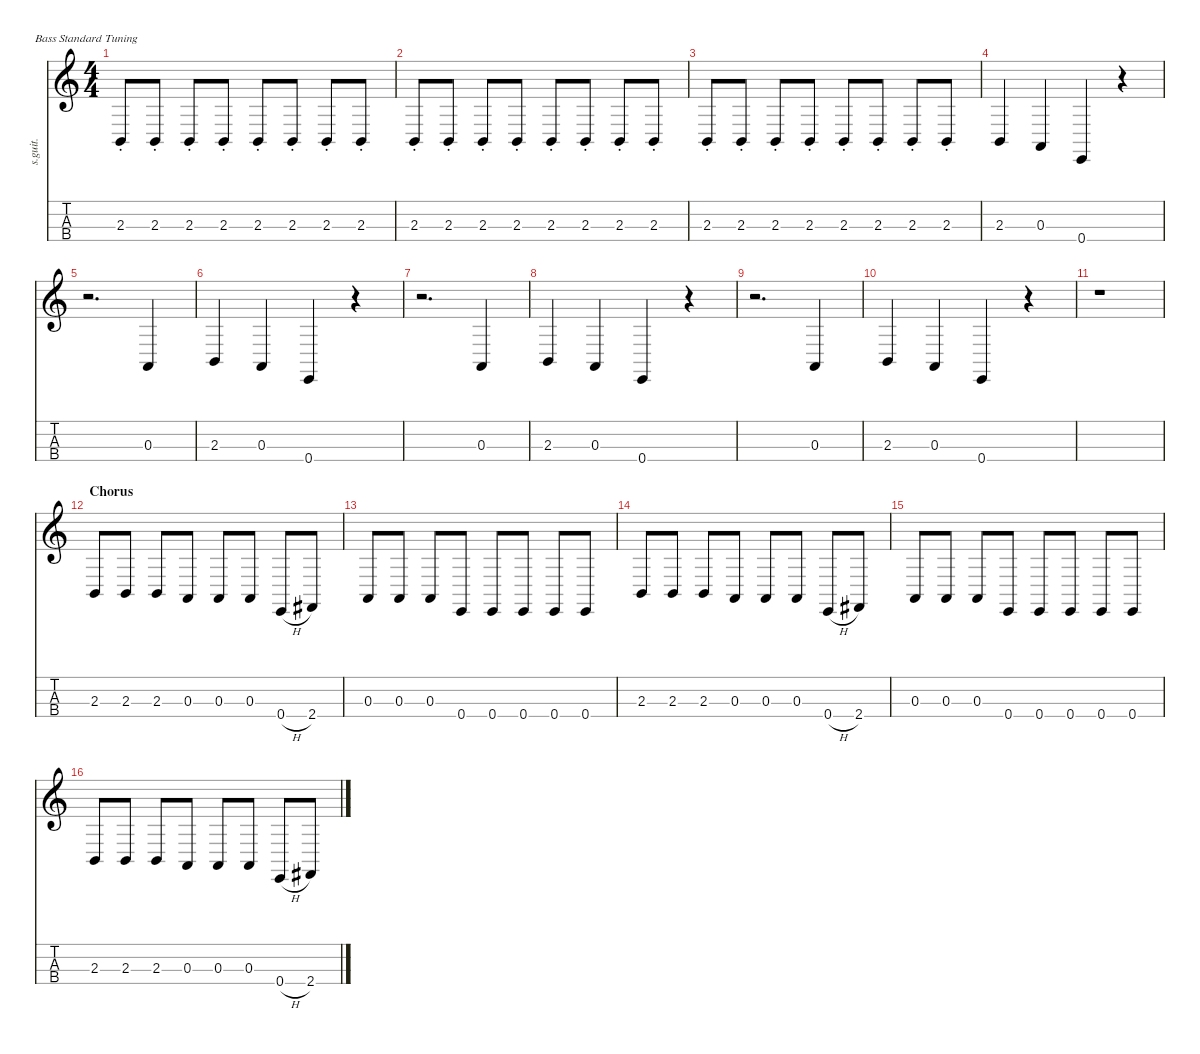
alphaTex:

\defaultSystemsLayout 4
\hideDynamics
\bracketExtendMode nobrackets
\track ("Cliff Williams" "s.guit.") {instrument electricbasspick}
\staff {score tabs}
\tuning (G2 D2 A1 E1)
\ts (4 4)
\tempo (134 hide)
\clef g2
\ks c
2.3{st}.8{lyrics (0 "") lyrics (1 "") lyrics (2 "") lyrics (3 "") lyrics (4 "") dy f} 2.3{st}.8{lyrics (0 "") lyrics (1 "") lyrics (2 "") lyrics (3 "") lyrics (4 "")} 2.3{st}.8{lyrics (0 "") lyrics (1 "") lyrics (2 "") lyrics (3 "") lyrics (4 "")} 2.3{st}.8{lyrics (0 "") lyrics (1 "") lyrics (2 "") lyrics (3 "") lyrics (4 "")} 2.3{st}.8{lyrics (0 "") lyrics (1 "") lyrics (2 "") lyrics (3 "") lyrics (4 "")} 2.3{st}.8{lyrics (0 "") lyrics (1 "") lyrics (2 "") lyrics (3 "") lyrics (4 "")} 2.3{st}.8{lyrics (0 "") lyrics (1 "") lyrics (2 "") lyrics (3 "") lyrics (4 "")} 2.3{st}.8{lyrics (0 "") lyrics (1 "") lyrics (2 "") lyrics (3 "") lyrics (4 "")} |
2.3{st}.8{lyrics (0 "") lyrics (1 "") lyrics (2 "") lyrics (3 "") lyrics (4 "")} 2.3{st}.8{lyrics (0 "") lyrics (1 "") lyrics (2 "") lyrics (3 "") lyrics (4 "")} 2.3{st}.8{lyrics (0 "") lyrics (1 "") lyrics (2 "") lyrics (3 "") lyrics (4 "")} 2.3{st}.8{lyrics (0 "") lyrics (1 "") lyrics (2 "") lyrics (3 "") lyrics (4 "")} 2.3{st}.8{lyrics (0 "") lyrics (1 "") lyrics (2 "") lyrics (3 "") lyrics (4 "")} 2.3{st}.8{lyrics (0 "") lyrics (1 "") lyrics (2 "") lyrics (3 "") lyrics (4 "")} 2.3{st}.8{lyrics (0 "") lyrics (1 "") lyrics (2 "") lyrics (3 "") lyrics (4 "")} 2.3{st}.8{lyrics (0 "") lyrics (1 "") lyrics (2 "") lyrics (3 "") lyrics (4 "")} |
2.3{st}.8{lyrics (0 "") lyrics (1 "") lyrics (2 "") lyrics (3 "") lyrics (4 "")} 2.3{st}.8{lyrics (0 "") lyrics (1 "") lyrics (2 "") lyrics (3 "") lyrics (4 "")} 2.3{st}.8{lyrics (0 "") lyrics (1 "") lyrics (2 "") lyrics (3 "") lyrics (4 "")} 2.3{st}.8{lyrics (0 "") lyrics (1 "") lyrics (2 "") lyrics (3 "") lyrics (4 "")} 2.3{st}.8{lyrics (0 "") lyrics (1 "") lyrics (2 "") lyrics (3 "") lyrics (4 "")} 2.3{st}.8{lyrics (0 "") lyrics (1 "") lyrics (2 "") lyrics (3 "") lyrics (4 "")} 2.3{st}.8{lyrics (0 "") lyrics (1 "") lyrics (2 "") lyrics (3 "") lyrics (4 "")} 2.3{st}.8{lyrics (0 "") lyrics (1 "") lyrics (2 "") lyrics (3 "") lyrics (4 "")} |
2.3.4{lyrics (0 "") lyrics (1 "") lyrics (2 "") lyrics (3 "") lyrics (4 "")} 0.3.4{lyrics (0 "") lyrics (1 "") lyrics (2 "") lyrics (3 "") lyrics (4 "")} 0.4.4{lyrics (0 "") lyrics (1 "") lyrics (2 "") lyrics (3 "") lyrics (4 "")} r.4 |
r.2{d} 0.3.4{lyrics (0 "") lyrics (1 "") lyrics (2 "") lyrics (3 "") lyrics (4 "")} |
2.3.4{lyrics (0 "") lyrics (1 "") lyrics (2 "") lyrics (3 "") lyrics (4 "")} 0.3.4{lyrics (0 "") lyrics (1 "") lyrics (2 "") lyrics (3 "") lyrics (4 "")} 0.4.4{lyrics (0 "") lyrics (1 "") lyrics (2 "") lyrics (3 "") lyrics (4 "")} r.4 |
r.2{d} 0.3.4{lyrics (0 "") lyrics (1 "") lyrics (2 "") lyrics (3 "") lyrics (4 "")} |
2.3.4{lyrics (0 "") lyrics (1 "") lyrics (2 "") lyrics (3 "") lyrics (4 "")} 0.3.4{lyrics (0 "") lyrics (1 "") lyrics (2 "") lyrics (3 "") lyrics (4 "")} 0.4.4{lyrics (0 "") lyrics (1 "") lyrics (2 "") lyrics (3 "") lyrics (4 "")} r.4 |
r.2{d} 0.3.4{lyrics (0 "") lyrics (1 "") lyrics (2 "") lyrics (3 "") lyrics (4 "")} |
2.3.4{lyrics (0 "") lyrics (1 "") lyrics (2 "") lyrics (3 "") lyrics (4 "")} 0.3.4{lyrics (0 "") lyrics (1 "") lyrics (2 "") lyrics (3 "") lyrics (4 "")} 0.4.4{lyrics (0 "") lyrics (1 "") lyrics (2 "") lyrics (3 "") lyrics (4 "")} r.4 |
r.1 |
\section ("" "Chorus")
2.3.8{lyrics (0 "") lyrics (1 "") lyrics (2 "") lyrics (3 "") lyrics (4 "")} 2.3.8{lyrics (0 "") lyrics (1 "") lyrics (2 "") lyrics (3 "") lyrics (4 "")} 2.3.8{lyrics (0 "") lyrics (1 "") lyrics (2 "") lyrics (3 "") lyrics (4 "")} 0.3.8{lyrics (0 "") lyrics (1 "") lyrics (2 "") lyrics (3 "") lyrics (4 "")} 0.3.8{lyrics (0 "") lyrics (1 "") lyrics (2 "") lyrics (3 "") lyrics (4 "")} 0.3.8{lyrics (0 "") lyrics (1 "") lyrics (2 "") lyrics (3 "") lyrics (4 "")} 0.4{h}.8{lyrics (0 "") lyrics (1 "") lyrics (2 "") lyrics (3 "") lyrics (4 "")} 2.4{acc #}.8{lyrics (0 "") lyrics (1 "") lyrics (2 "") lyrics (3 "") lyrics (4 "")} |
0.3.8{lyrics (0 "") lyrics (1 "") lyrics (2 "") lyrics (3 "") lyrics (4 "")} 0.3.8{lyrics (0 "") lyrics (1 "") lyrics (2 "") lyrics (3 "") lyrics (4 "")} 0.3.8{lyrics (0 "") lyrics (1 "") lyrics (2 "") lyrics (3 "") lyrics (4 "")} 0.4.8{lyrics (0 "") lyrics (1 "") lyrics (2 "") lyrics (3 "") lyrics (4 "")} 0.4.8{lyrics (0 "") lyrics (1 "") lyrics (2 "") lyrics (3 "") lyrics (4 "")} 0.4.8{lyrics (0 "") lyrics (1 "") lyrics (2 "") lyrics (3 "") lyrics (4 "")} 0.4.8{lyrics (0 "") lyrics (1 "") lyrics (2 "") lyrics (3 "") lyrics (4 "")} 0.4.8{lyrics (0 "") lyrics (1 "") lyrics (2 "") lyrics (3 "") lyrics (4 "")} |
2.3.8{lyrics (0 "") lyrics (1 "") lyrics (2 "") lyrics (3 "") lyrics (4 "")} 2.3.8{lyrics (0 "") lyrics (1 "") lyrics (2 "") lyrics (3 "") lyrics (4 "")} 2.3.8{lyrics (0 "") lyrics (1 "") lyrics (2 "") lyrics (3 "") lyrics (4 "")} 0.3.8{lyrics (0 "") lyrics (1 "") lyrics (2 "") lyrics (3 "") lyrics (4 "")} 0.3.8{lyrics (0 "") lyrics (1 "") lyrics (2 "") lyrics (3 "") lyrics (4 "")} 0.3.8{lyrics (0 "") lyrics (1 "") lyrics (2 "") lyrics (3 "") lyrics (4 "")} 0.4{h}.8{lyrics (0 "") lyrics (1 "") lyrics (2 "") lyrics (3 "") lyrics (4 "")} 2.4{acc #}.8{lyrics (0 "") lyrics (1 "") lyrics (2 "") lyrics (3 "") lyrics (4 "")} |
0.3.8{lyrics (0 "") lyrics (1 "") lyrics (2 "") lyrics (3 "") lyrics (4 "")} 0.3.8{lyrics (0 "") lyrics (1 "") lyrics (2 "") lyrics (3 "") lyrics (4 "")} 0.3.8{lyrics (0 "") lyrics (1 "") lyrics (2 "") lyrics (3 "") lyrics (4 "")} 0.4.8{lyrics (0 "") lyrics (1 "") lyrics (2 "") lyrics (3 "") lyrics (4 "")} 0.4.8{lyrics (0 "") lyrics (1 "") lyrics (2 "") lyrics (3 "") lyrics (4 "")} 0.4.8{lyrics (0 "") lyrics (1 "") lyrics (2 "") lyrics (3 "") lyrics (4 "")} 0.4.8{lyrics (0 "") lyrics (1 "") lyrics (2 "") lyrics (3 "") lyrics (4 "")} 0.4.8{lyrics (0 "") lyrics (1 "") lyrics (2 "") lyrics (3 "") lyrics (4 "")} |
2.3.8{lyrics (0 "") lyrics (1 "") lyrics (2 "") lyrics (3 "") lyrics (4 "")} 2.3.8{lyrics (0 "") lyrics (1 "") lyrics (2 "") lyrics (3 "") lyrics (4 "")} 2.3.8{lyrics (0 "") lyrics (1 "") lyrics (2 "") lyrics (3 "") lyrics (4 "")} 0.3.8{lyrics (0 "") lyrics (1 "") lyrics (2 "") lyrics (3 "") lyrics (4 "")} 0.3.8{lyrics (0 "") lyrics (1 "") lyrics (2 "") lyrics (3 "") lyrics (4 "")} 0.3.8{lyrics (0 "") lyrics (1 "") lyrics (2 "") lyrics (3 "") lyrics (4 "")} 0.4{h}.8{lyrics (0 "") lyrics (1 "") lyrics (2 "") lyrics (3 "") lyrics (4 "")} 2.4{acc #}.8{lyrics (0 "") lyrics (1 "") lyrics (2 "") lyrics (3 "") lyrics (4 "")}
